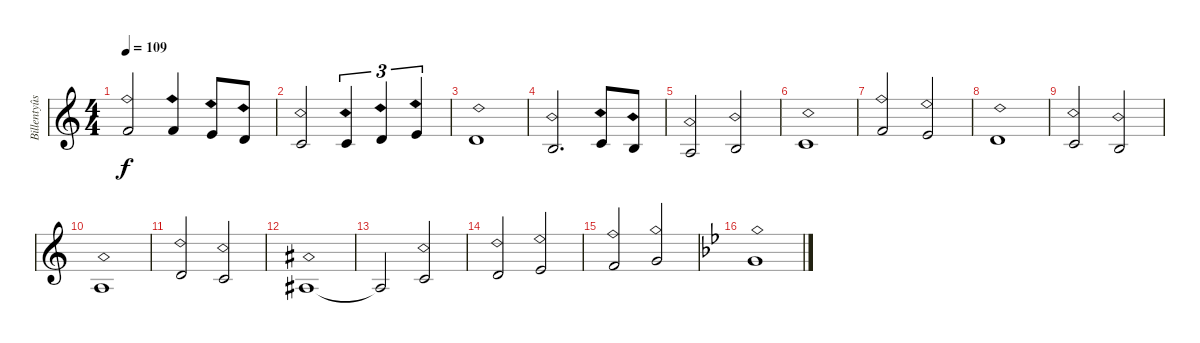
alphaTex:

\track ("Billentyûs 1 (Jon Lord)" "Billentyûs") {instrument stringensemble1}
\staff {score}
\tuning (E4 B3 G3 D3 A2 E2) {hide}
\ts (4 4)
\tempo 109
\clef g2
\ks c
1.1{ph 12}.2{dy f} 1.1{ph 12}.4 0.1{ph 12}.8 3.2{ph 12}.8 |
1.2{ph 12}.2 1.2{ph 12}.4{tu (3 2)} 3.2{ph 12}.4{tu (3 2)} 0.1{ph 12}.4{tu (3 2)} |
3.2{ph 12}.1 |
0.2{ph 12}.2{d} 1.2{ph 12}.8 0.2{ph 12}.8 |
2.3{ph 12}.2 0.2{ph 12}.2 |
1.2{ph 12}.1 |
1.1{ph 12}.2 0.1{ph 12}.2 |
3.2{ph 12}.1 |
1.2{ph 12}.2 0.2{ph 12}.2 |
2.3{ph 12}.1 |
3.2{ph 12}.2 1.2{ph 12}.2 |
3.3{ph 12}.1 |
3.3{t}.2 1.2{ph 12}.2 |
3.2{ph 12}.2 0.1{ph 12}.2 |
1.1{ph 12}.2 3.1{ph 12}.2 |
\ks bb
3.1{ph 12}.1
